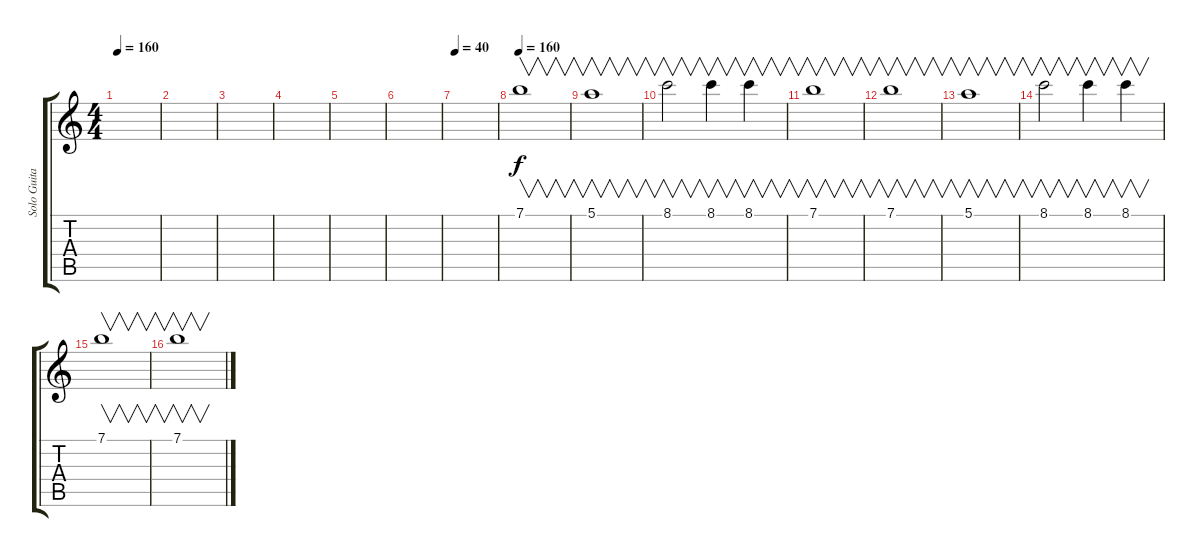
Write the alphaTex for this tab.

\track ("Solo Guitar (Micha)" "Solo Guita") {instrument overdrivenguitar}
\staff {score tabs}
\tuning (E4 B3 G3 D3 A2 E2) {hide}
\ts (4 4)
\tempo 160
\clef g2
\ks c
|
|
|
|
|
|
\tempo 40
|
\tempo 160
7.1.1{v volume 5 instrument guitarharmonics} |
5.1.1{v} |
8.1.2{v} 8.1.4{v} 8.1.4{v} |
7.1.1{v} |
7.1.1{v volume 6 instrument guitarharmonics} |
5.1.1{v} |
8.1.2{v} 8.1.4{v} 8.1.4{v} |
7.1.1{v} |
7.1.1{v volume 7 instrument guitarharmonics}
